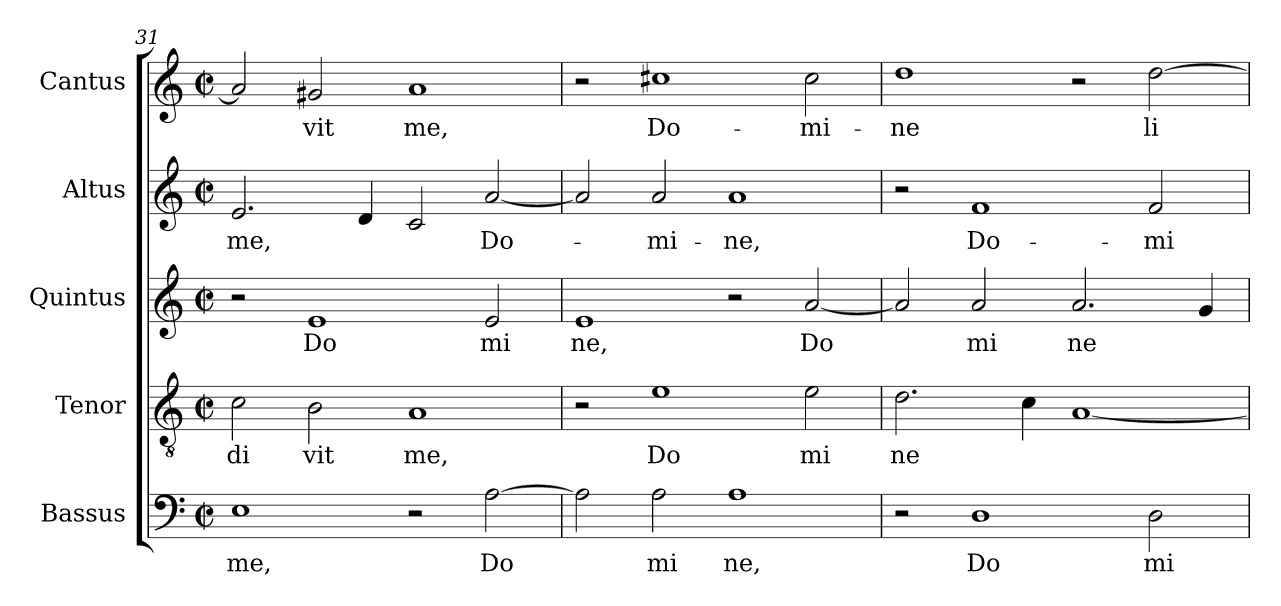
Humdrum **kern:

**kern	**text	**kern	**text	**kern	**text	**kern	**text	**kern	**text
*part5	*part5	*part4	*part4	*part3	*part3	*part2	*part2	*part1	*part1
*staff5	*staff5	*staff4	*staff4	*staff3	*staff3	*staff2	*staff2	*staff1	*staff1
*I"Bassus	*	*I"Tenor	*	*I"Quintus	*	*I"Altus	*	*I"Cantus	*
*clefF4	*	*clefGv2	*	*clefG2	*	*clefG2	*	*clefG2	*
*	*	*	*	*	*	*k[]	*	*	*
*	*	*	*	*	*	*C:	*	*	*
*M2/2	*	*M2/2	*	*M2/2	*	*M2/2	*	*M2/2	*
*met(c|)	*	*met(c|)	*	*met(c|)	*	*met(c|)	*	*met(c|)	*
=31	=31	=31	=31	=31	=31	=31	=31	=31	=31
!	!LO:LY:b:cj	!	!LO:LY:b:cj	!	!	!	!LO:LY:b	!	!
1E	me,	2c\	di	2r	.	2.e/	me,	2a/]	.
!	!	!	!LO:LY:b:cj	!	!LO:LY:b:cj	!	!	!	!LO:LY:b:cj
.	.	2B\	vit	1e	Do	.	.	2g#X/	-vit
.	.	.	.	.	.	4d/	.	.	.
!	!	!	!LO:LY:b:cj	!	!	!	!	!	!LO:LY:b:cj
2r	.	1A	me,	.	.	2c/	.	1a	me,
!	!LO:LY:b	!	!	!	!LO:LY:b:cj	!	!LO:LY:b	!	!
[>2A\	Do	.	.	2e/	mi	[<2a/	Do-	.	.
=32	=32	=32	=32	=32	=32	=32	=32	=32	=32
!	!	!	!	!	!LO:LY:b:cj	!	!	!	!
2A\]	.	2r	.	1e	ne,	2a/]	.	2r	.
!	!LO:LY:b:cj	!	!LO:LY:b:cj	!	!	!	!LO:LY:b:cj	!	!LO:LY:b:cj
2A\	mi	1e	Do	.	.	2a/	-mi-	1cc#X	Do-
!	!LO:LY:b:cj	!	!	!	!	!	!LO:LY:b:cj	!	!
1A	ne,	.	.	2r	.	1a	-ne,	.	.
!	!	!	!LO:LY:b:cj	!	!LO:LY:b	!	!	!	!LO:LY:b:cj
.	.	2e\	mi	[<2a/	Do	.	.	2cc#\	-mi-
=33	=33	=33	=33	=33	=33	=33	=33	=33	=33
!	!	!	!LO:LY:b:cj	!	!	!	!	!	!LO:LY:b:cj
2r	.	2.d\	ne	2a/]	.	2r	.	1dd	-ne
!	!LO:LY:b:cj	!	!	!	!LO:LY:b:cj	!	!LO:LY:b:cj	!	!
1D	Do	.	.	2a/	mi	1f	Do-	.	.
.	.	4c\	.	.	.	.	.	.	.
!	!	!	!	!	!LO:LY:b:cj	!	!	!	!
.	.	[<1A	.	2.a/	ne	.	.	2r	.
!	!LO:LY:b:cj	!	!	!	!	!	!LO:LY:b:cj	!	!LO:LY:b:cj
2D\	mi	.	.	.	.	2f/	-mi-	[>2dd\	li-
.	.	.	.	4g/	.	.	.	.	.
=	=	=	=	=	=	=	=	=	=
*-	*-	*-	*-	*-	*-	*-	*-	*-	*-
